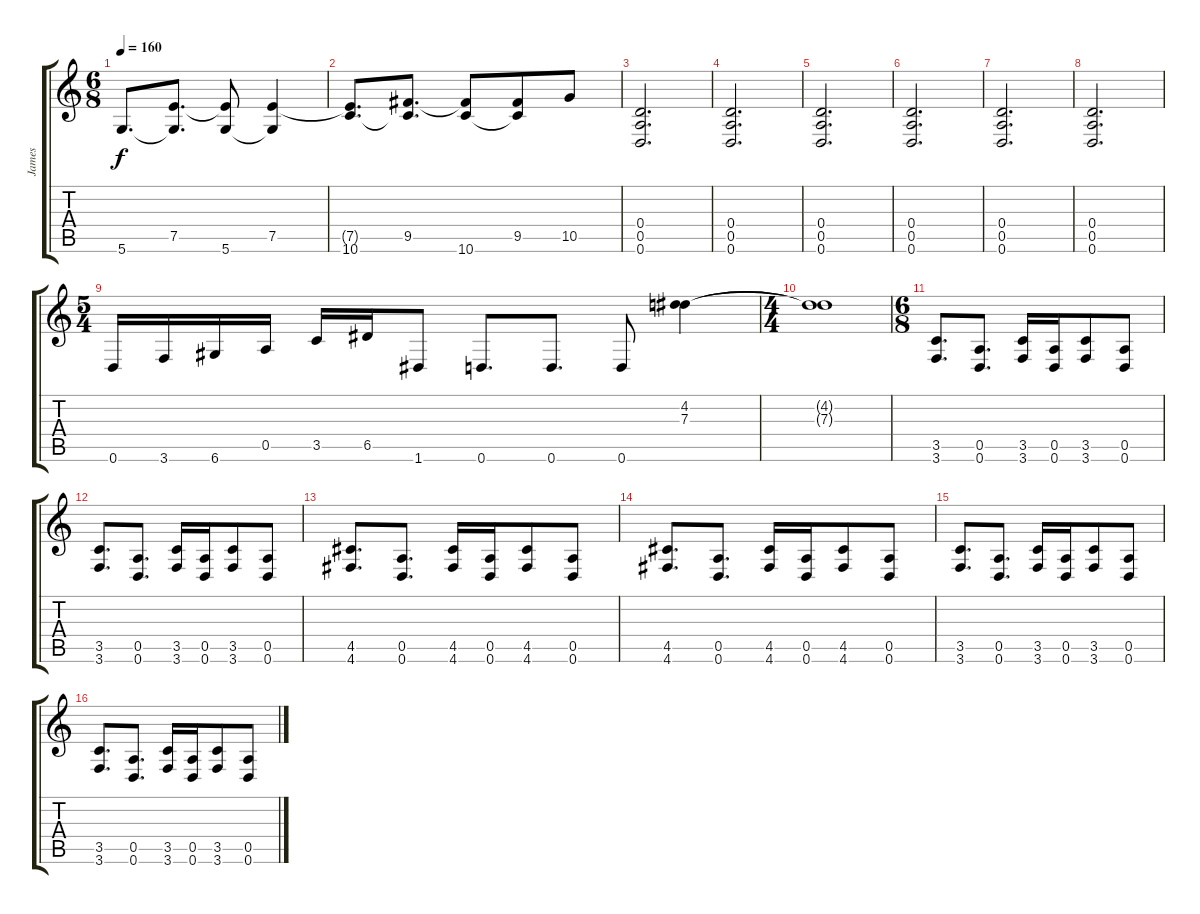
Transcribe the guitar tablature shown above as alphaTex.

\track ("James" "James") {instrument distortionguitar}
\staff {score tabs}
\tuning (E4 B3 G3 D3 A2 D2) {hide}
\ts (6 8)
\tempo 160
\clef g2
\ks c
5.6.8{d dy f} (7.5 5.6{t}).8{d} (7.5{t} 5.6).8 (7.5 5.6{t}).4 |
(7.5{t} 10.6).8{d} (9.5 10.6{t}).8{d} (9.5{t} 10.6).8 (9.5 10.6{t}).8 10.5.8 |
(0.4 0.5 0.6).2{d} |
(0.4 0.5 0.6).2{d} |
(0.4 0.5 0.6).2{d} |
(0.4 0.5 0.6).2{d} |
(0.4 0.5 0.6).2{d} |
(0.4 0.5 0.6).2{d} |
\ts (5 4)
0.6.16 3.6.16 6.6.16 0.5.16 3.5.16 6.5.16 1.6.8 0.6.8{d} 0.6.8{d} 0.6.8 (4.2 7.3).4 |
\ts (4 4)
(4.2{t} 7.3{t}).1 |
\ts (6 8)
(3.5 3.6).8{d} (0.5 0.6).8{d} (3.5 3.6).16 (0.5 0.6).16 (3.5 3.6).8 (0.5 0.6).8 |
(3.5 3.6).8{d} (0.5 0.6).8{d} (3.5 3.6).16 (0.5 0.6).16 (3.5 3.6).8 (0.5 0.6).8 |
(4.5 4.6).8{d} (0.5 0.6).8{d} (4.5 4.6).16 (0.5 0.6).16 (4.5 4.6).8 (0.5 0.6).8 |
(4.5 4.6).8{d} (0.5 0.6).8{d} (4.5 4.6).16 (0.5 0.6).16 (4.5 4.6).8 (0.5 0.6).8 |
(3.5 3.6).8{d} (0.5 0.6).8{d} (3.5 3.6).16 (0.5 0.6).16 (3.5 3.6).8 (0.5 0.6).8 |
(3.5 3.6).8{d} (0.5 0.6).8{d} (3.5 3.6).16 (0.5 0.6).16 (3.5 3.6).8 (0.5 0.6).8
